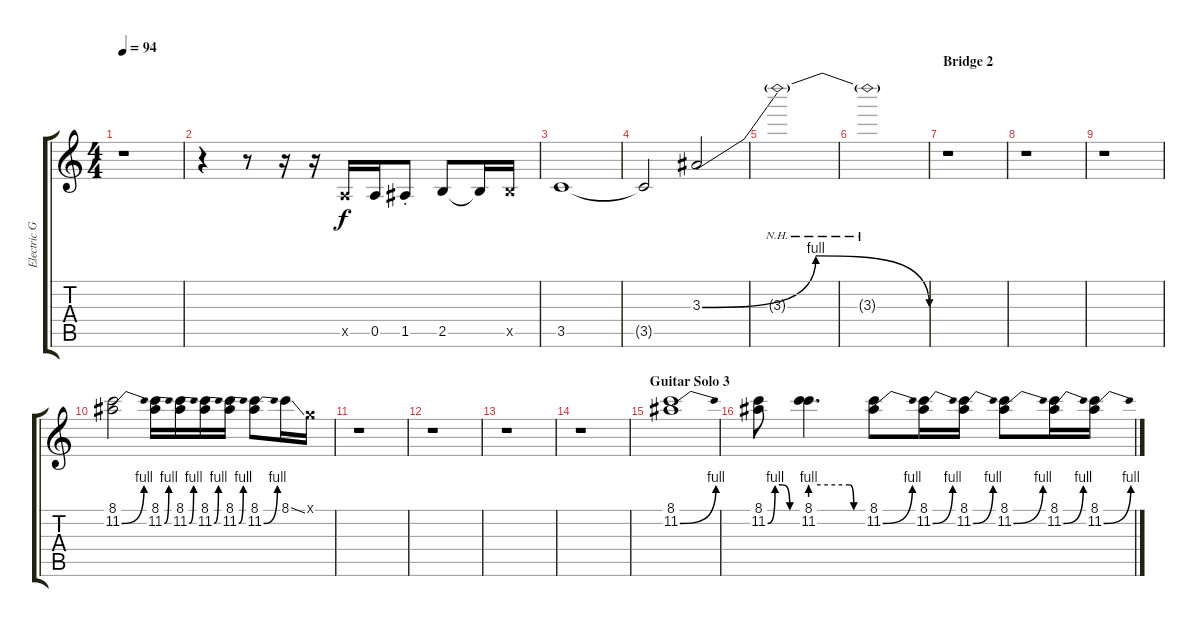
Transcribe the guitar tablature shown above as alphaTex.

\track ("Electric Guitar (Solos/Fills)" "Electric G") {instrument distortionguitar}
\staff {score tabs}
\tuning (E4 B3 G3 D3 A2 E2) {hide}
\ts (4 4)
\tempo 94
\clef g2
\ks c
r.1{dy f} |
r.4 r.8 r.16 r.16 0.5{x}.16 0.5.16 1.5{st}.8 2.5.8 2.5{t}.16 2.5{x}.16 |
3.5.1 |
3.5{t}.2 3.3{be (bendrelease 0 0 15 4 45 4 60 0)}.2 |
3.3{nh t}.1 |
3.3{nh t}.1 |
\section ("" "Bridge 2")
r.1 |
r.1 |
r.1 |
(8.1 11.2{be (bend 0 0 60 4)}).2 (8.1 11.2{be (bend 0 0 60 4)}).16 (8.1 11.2{be (bend 0 0 60 4)}).16 (8.1 11.2{be (bend 0 0 60 4)}).16 (8.1 11.2{be (bend 0 0 60 4)}).16 (8.1 11.2{be (bend 0 0 60 4)}).8 8.1{ss}.16 3.1{x}.16 |
r.1 |
r.1 |
r.1 |
r.1 |
\section ("" "Guitar Solo 3")
(8.1 11.2{be (bend 0 0 60 4)}).1 |
(8.1 11.2{be (custom 0 0 15 4 30 4 45 0 60 0)}).8 (8.1 11.2{be (custom 0 4 45 4 50 0 60 0)}).4{d} (8.1 11.2{be (bend 0 0 60 4)}).8 (8.1 11.2{be (bend 0 0 60 4)}).16 (8.1 11.2{be (bend 0 0 60 4)}).16 (8.1 11.2{be (bend 0 0 60 4)}).8 (8.1 11.2{be (bend 0 0 60 4)}).16 (8.1 11.2{be (bend 0 0 60 4)}).16
